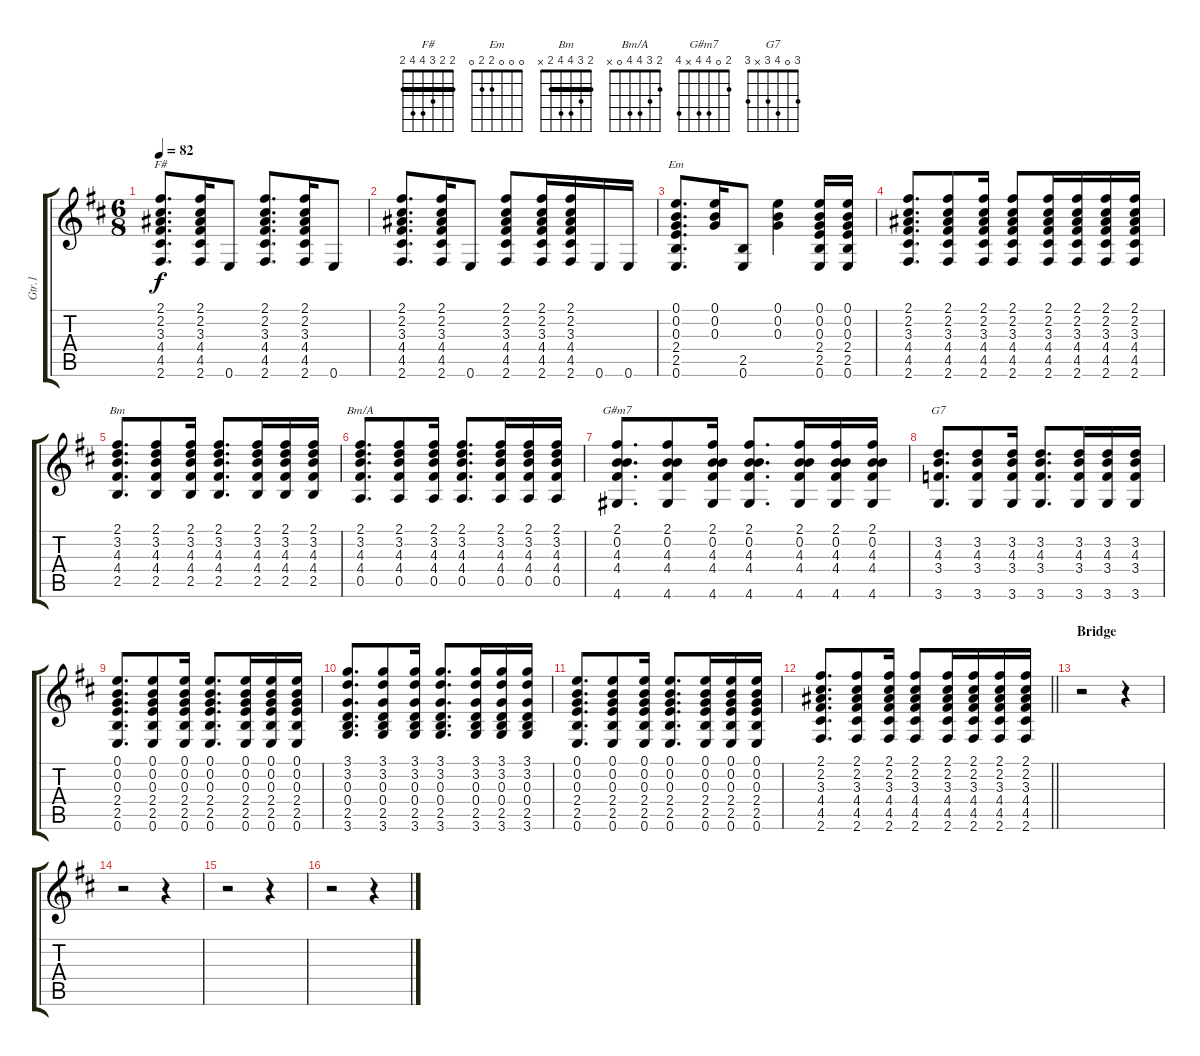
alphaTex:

\track ("Gtr.1" "Gtr.1") {instrument distortionguitar}
\staff {score tabs}
\tuning (E4 B3 G3 D3 A2 E2) {hide}
\chord ("F#" 2 2 3 4 4 2) {barre 2}
\chord ("Em" 0 0 0 2 2 0)
\chord ("Bm" 2 3 4 4 2 x) {barre 2}
\chord ("Bm/A" 2 3 4 4 0 x)
\chord ("G#m7" 2 0 4 4 x 4)
\chord ("G7" 3 0 4 3 x 3)
\ts (6 8)
\tempo 82
\clef g2
\ks d
(2.1 2.2 3.3 4.4 4.5 2.6).8{d ch "F#" dy f} (2.1 2.2 3.3 4.4 4.5 2.6).16 0.6.8 (2.1 2.2 3.3 4.4 4.5 2.6).8{d} (2.1 2.2 3.3 4.4 4.5 2.6).16 0.6.8 |
(2.1 2.2 3.3 4.4 4.5 2.6).8{d} (2.1 2.2 3.3 4.4 4.5 2.6).16 0.6.8 (2.1 2.2 3.3 4.4 4.5 2.6).8 (2.1 2.2 3.3 4.4 4.5 2.6).16 (2.1 2.2 3.3 4.4 4.5 2.6).16 0.6.16 0.6.16 |
(0.1 0.2 0.3 2.4 2.5 0.6).8{d ch "Em"} (0.1 0.2 0.3).16 (2.5 0.6).8 (0.1 0.2 0.3).4 (0.1 0.2 0.3 2.4 2.5 0.6).16 (0.1 0.2 0.3 2.4 2.5 0.6).16 |
(2.1 2.2 3.3 4.4 4.5 2.6).8{d} (2.1 2.2 3.3 4.4 4.5 2.6).8 (2.1 2.2 3.3 4.4 4.5 2.6).16 (2.1 2.2 3.3 4.4 4.5 2.6).8 (2.1 2.2 3.3 4.4 4.5 2.6).16 (2.1 2.2 3.3 4.4 4.5 2.6).16 (2.1 2.2 3.3 4.4 4.5 2.6).16 (2.1 2.2 3.3 4.4 4.5 2.6).16 |
(2.1 3.2 4.3 4.4 2.5).8{d ch "Bm"} (2.1 3.2 4.3 4.4 2.5).8 (2.1 3.2 4.3 4.4 2.5).16 (2.1 3.2 4.3 4.4 2.5).8{d} (2.1 3.2 4.3 4.4 2.5).16 (2.1 3.2 4.3 4.4 2.5).16 (2.1 3.2 4.3 4.4 2.5).16 |
(2.1 3.2 4.3 4.4 0.5).8{d ch "Bm/A"} (2.1 3.2 4.3 4.4 0.5).8 (2.1 3.2 4.3 4.4 0.5).16 (2.1 3.2 4.3 4.4 0.5).8{d} (2.1 3.2 4.3 4.4 0.5).16 (2.1 3.2 4.3 4.4 0.5).16 (2.1 3.2 4.3 4.4 0.5).16 |
(2.1 0.2 4.3 4.4 4.6).8{d ch "G#m7"} (2.1 0.2 4.3 4.4 4.6).8 (2.1 0.2 4.3 4.4 4.6).16 (2.1 0.2 4.3 4.4 4.6).8{d} (2.1 0.2 4.3 4.4 4.6).16 (2.1 0.2 4.3 4.4 4.6).16 (2.1 0.2 4.3 4.4 4.6).16 |
(3.2 4.3 3.4 3.6).8{d ch "G7"} (3.2 4.3 3.4 3.6).8 (3.2 4.3 3.4 3.6).16 (3.2 4.3 3.4 3.6).8{d} (3.2 4.3 3.4 3.6).16 (3.2 4.3 3.4 3.6).16 (3.2 4.3 3.4 3.6).16 |
(0.1 0.2 0.3 2.4 2.5 0.6).8{d} (0.1 0.2 0.3 2.4 2.5 0.6).8 (0.1 0.2 0.3 2.4 2.5 0.6).16 (0.1 0.2 0.3 2.4 2.5 0.6).8{d} (0.1 0.2 0.3 2.4 2.5 0.6).16 (0.1 0.2 0.3 2.4 2.5 0.6).16 (0.1 0.2 0.3 2.4 2.5 0.6).16 |
(3.1 3.2 0.3 0.4 2.5 3.6).8{d} (3.1 3.2 0.3 0.4 2.5 3.6).8 (3.1 3.2 0.3 0.4 2.5 3.6).16 (3.1 3.2 0.3 0.4 2.5 3.6).8{d} (3.1 3.2 0.3 0.4 2.5 3.6).16 (3.1 3.2 0.3 0.4 2.5 3.6).16 (3.1 3.2 0.3 0.4 2.5 3.6).16 |
(0.1 0.2 0.3 2.4 2.5 0.6).8{d} (0.1 0.2 0.3 2.4 2.5 0.6).8 (0.1 0.2 0.3 2.4 2.5 0.6).16 (0.1 0.2 0.3 2.4 2.5 0.6).8{d} (0.1 0.2 0.3 2.4 2.5 0.6).16 (0.1 0.2 0.3 2.4 2.5 0.6).16 (0.1 0.2 0.3 2.4 2.5 0.6).16 |
\barLineRight lightlight
(2.1 2.2 3.3 4.4 4.5 2.6).8{d} (2.1 2.2 3.3 4.4 4.5 2.6).8 (2.1 2.2 3.3 4.4 4.5 2.6).16 (2.1 2.2 3.3 4.4 4.5 2.6).8 (2.1 2.2 3.3 4.4 4.5 2.6).16 (2.1 2.2 3.3 4.4 4.5 2.6).16 (2.1 2.2 3.3 4.4 4.5 2.6).16 (2.1 2.2 3.3 4.4 4.5 2.6).16 |
\section ("" "Bridge")
r.2 r.4 |
r.2 r.4 |
r.2 r.4 |
r.2 r.4
